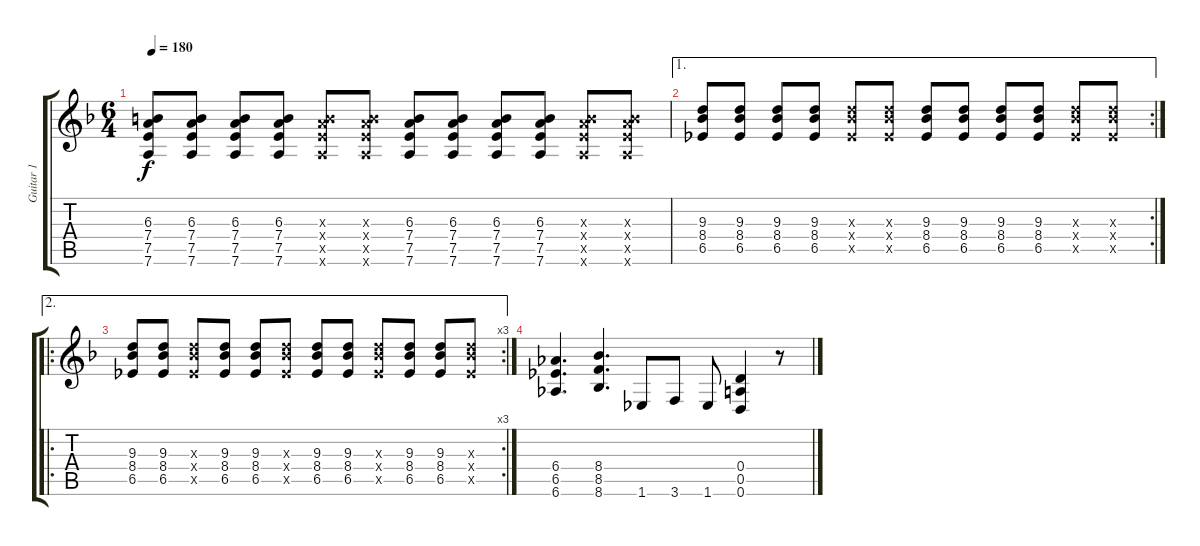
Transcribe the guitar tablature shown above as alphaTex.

\track ("Guitar 1" "Guitar 1") {instrument distortionguitar}
\staff {score tabs}
\tuning (E4 A3 F3 D3 A2 D2) {hide}
\ts (6 4)
\tempo 180
\clef g2
\ks dminor
(6.3 7.4 7.5 7.6).8{dy f} (6.3 7.4 7.5 7.6).8 (6.3 7.4 7.5 7.6).8 (6.3 7.4 7.5 7.6).8 (6.3{x} 7.4{x} 7.5{x} 7.6{x}).8 (6.3{x} 7.4{x} 7.5{x} 7.6{x}).8 (6.3 7.4 7.5 7.6).8 (6.3 7.4 7.5 7.6).8 (6.3 7.4 7.5 7.6).8 (6.3 7.4 7.5 7.6).8 (6.3{x} 7.4{x} 7.5{x} 7.6{x}).8 (6.3{x} 7.4{x} 7.5{x} 7.6{x}).8 |
\ae 1
\rc 2
(9.3 8.4 6.5).8 (9.3 8.4 6.5).8 (9.3 8.4 6.5).8 (9.3 8.4 6.5).8 (9.3{x} 8.4{x} 6.5{x}).8 (9.3{x} 8.4{x} 6.5{x}).8 (9.3 8.4 6.5).8 (9.3 8.4 6.5).8 (9.3 8.4 6.5).8 (9.3 8.4 6.5).8 (9.3{x} 8.4{x} 6.5{x}).8 (9.3{x} 8.4{x} 6.5{x}).8 |
\ae 2
\ro
\rc 3
(9.3 8.4 6.5).8 (9.3 8.4 6.5).8 (9.3{x} 8.4{x} 6.5{x}).8 (9.3 8.4 6.5).8 (9.3 8.4 6.5).8 (9.3{x} 8.4{x} 6.5{x}).8 (9.3 8.4 6.5).8 (9.3 8.4 6.5).8 (9.3{x} 8.4{x} 6.5{x}).8 (9.3 8.4 6.5).8 (9.3 8.4 6.5).8 (9.3{x} 8.4{x} 6.5{x}).8 |
(6.4 6.5 6.6).4{d} (8.4 8.5 8.6).4{d} 1.6.8 3.6.8 1.6.8 (0.4 0.5 0.6).4 r.8
